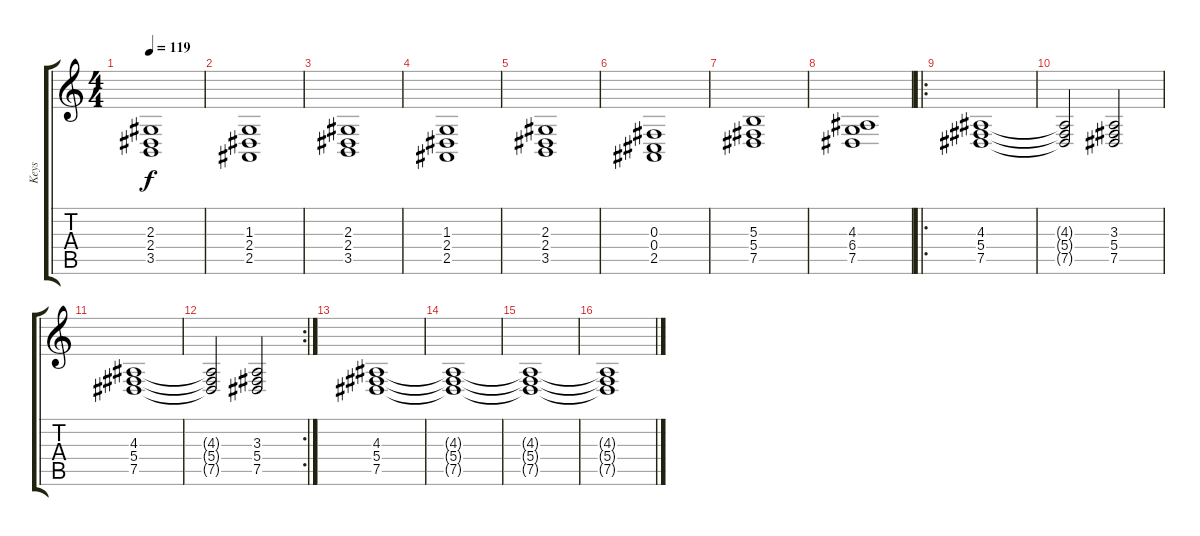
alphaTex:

\track ("Keys" "Keys") {instrument synthstrings1}
\staff {score tabs}
\tuning (Eb4 Bb3 Gb3 Db3 Ab2 Eb2) {hide}
\ts (4 4)
\tempo 119
\clef g2
\ks c
(2.3 2.4 3.5).1{dy f} |
(1.3 2.4 2.5).1 |
(2.3 2.4 3.5).1 |
(1.3 2.4 2.5).1 |
(2.3 2.4 3.5).1 |
(0.3 0.4 2.5).1 |
(5.3 5.4 7.5).1 |
(4.3 6.4 7.5).1 |
\ro
(4.3 5.4 7.5).1 |
(4.3{t} 5.4{t} 7.5{t}).2 (3.3 5.4 7.5).2 |
(4.3 5.4 7.5).1 |
\rc 2
(4.3{t} 5.4{t} 7.5{t}).2 (3.3 5.4 7.5).2 |
(4.3 5.4 7.5).1 |
(4.3{t} 5.4{t} 7.5{t}).1 |
(4.3{t} 5.4{t} 7.5{t}).1 |
(4.3{t} 5.4{t} 7.5{t}).1
